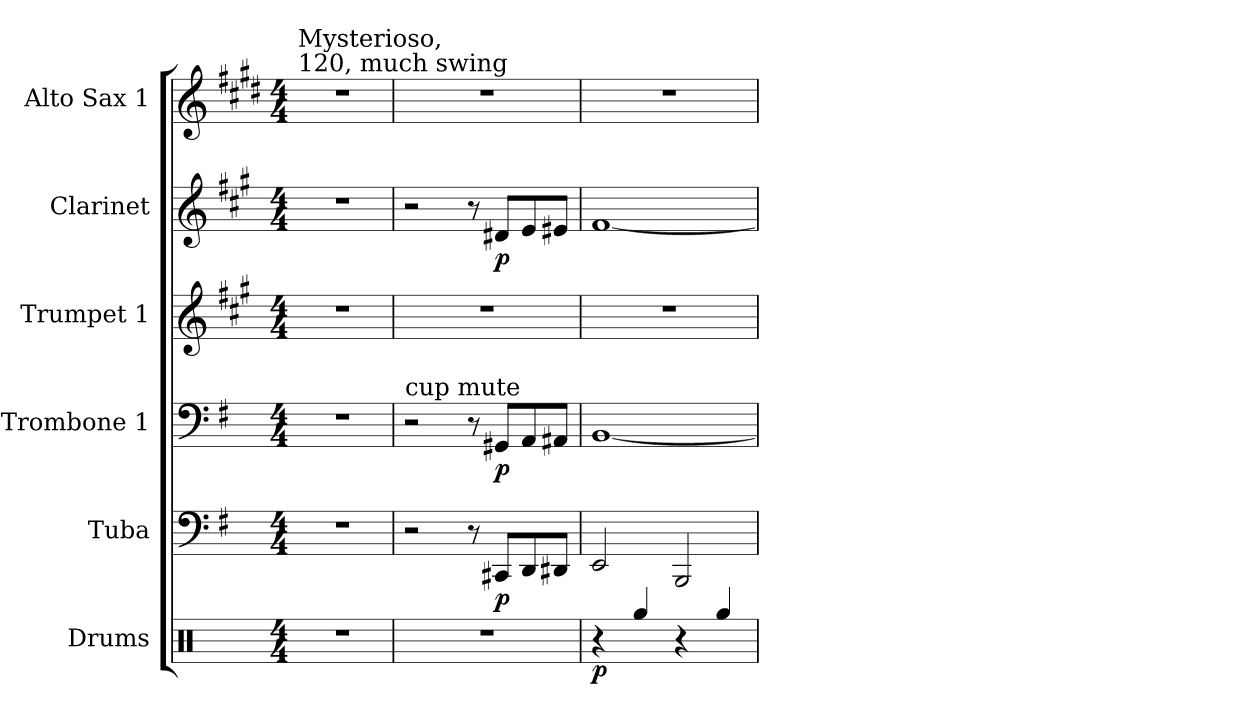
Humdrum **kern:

**kern	**dynam	**kern	**dynam	**kern	**dynam	**kern	**kern	**dynam	**kern
*part6	*part6	*part5	*part5	*part4	*part4	*part3	*part2	*part2	*part1
*staff6	*staff6	*staff5	*staff5	*staff4	*staff4	*staff3	*staff2	*staff2	*staff1
*I"Drums	*	*I"Tuba	*	*I"Trombone 1	*	*I"Trumpet 1	*I"Clarinet	*	*I"Alto Sax 1
*I'Drums	*	*I'Tba.	*	*I'Tbn. 1	*	*I'Tpt. 1	*I'Cl.	*	*I'Alto 1
*clefX	*	*clefF4	*	*clefF4	*	*clefG2	*clefG2	*	*clefG2
*	*	*	*	*	*	*ITrd1c2	*ITrd1c2	*	*ITrd5c9
*k[]	*	*k[f#]	*	*k[f#]	*	*k[f#]	*k[f#]	*	*k[f#]
*M4/4	*	*M4/4	*	*M4/4	*	*M4/4	*M4/4	*	*M4/4
*MM120	*	*MM120	*	*MM120	*	*MM120	*MM120	*	*MM120
=1	=1	=1	=1	=1	=1	=1	=1	=1	=1
!	!	!	!	!	!	!	!	!	!LO:TX:a:t=120, much swing
!	!	!	!	!	!	!	!	!	!LO:TX:a:t=Mysterioso,
1r	.	1r	.	1r	.	1r	1r	.	1r
=2	=2	=2	=2	=2	=2	=2	=2	=2	=2
!	!	!	!	!LO:TX:a:t=cup  mute	!	!	!	!	!
1r	.	2r	.	2r	.	1r	2r	.	1r
.	.	8r	.	8r	.	.	8r	.	.
!	!	!	!LO:DY:b	!	!LO:DY:b	!	!	!LO:DY:b	!
.	.	8CC#X/L	p	8GG#X/L	p	.	8c#X/L	p	.
.	.	8DD/	.	8AA/	.	.	8d/	.	.
.	.	8DD#X/J	.	8AA#X/J	.	.	8d#X/J	.	.
=3	=3	=3	=3	=3	=3	=3	=3	=3	=3
!	!LO:DY:b	!	!	!	!	!	!	!	!
4r	p	2EE/	.	[1BB	.	1r	[1e	.	1r
4Rgg/	.	.	.	.	.	.	.	.	.
4r	.	2BBB/	.	.	.	.	.	.	.
4Rgg/	.	.	.	.	.	.	.	.	.
=	=	=	=	=	=	=	=	=	=
*-	*-	*-	*-	*-	*-	*-	*-	*-	*-
